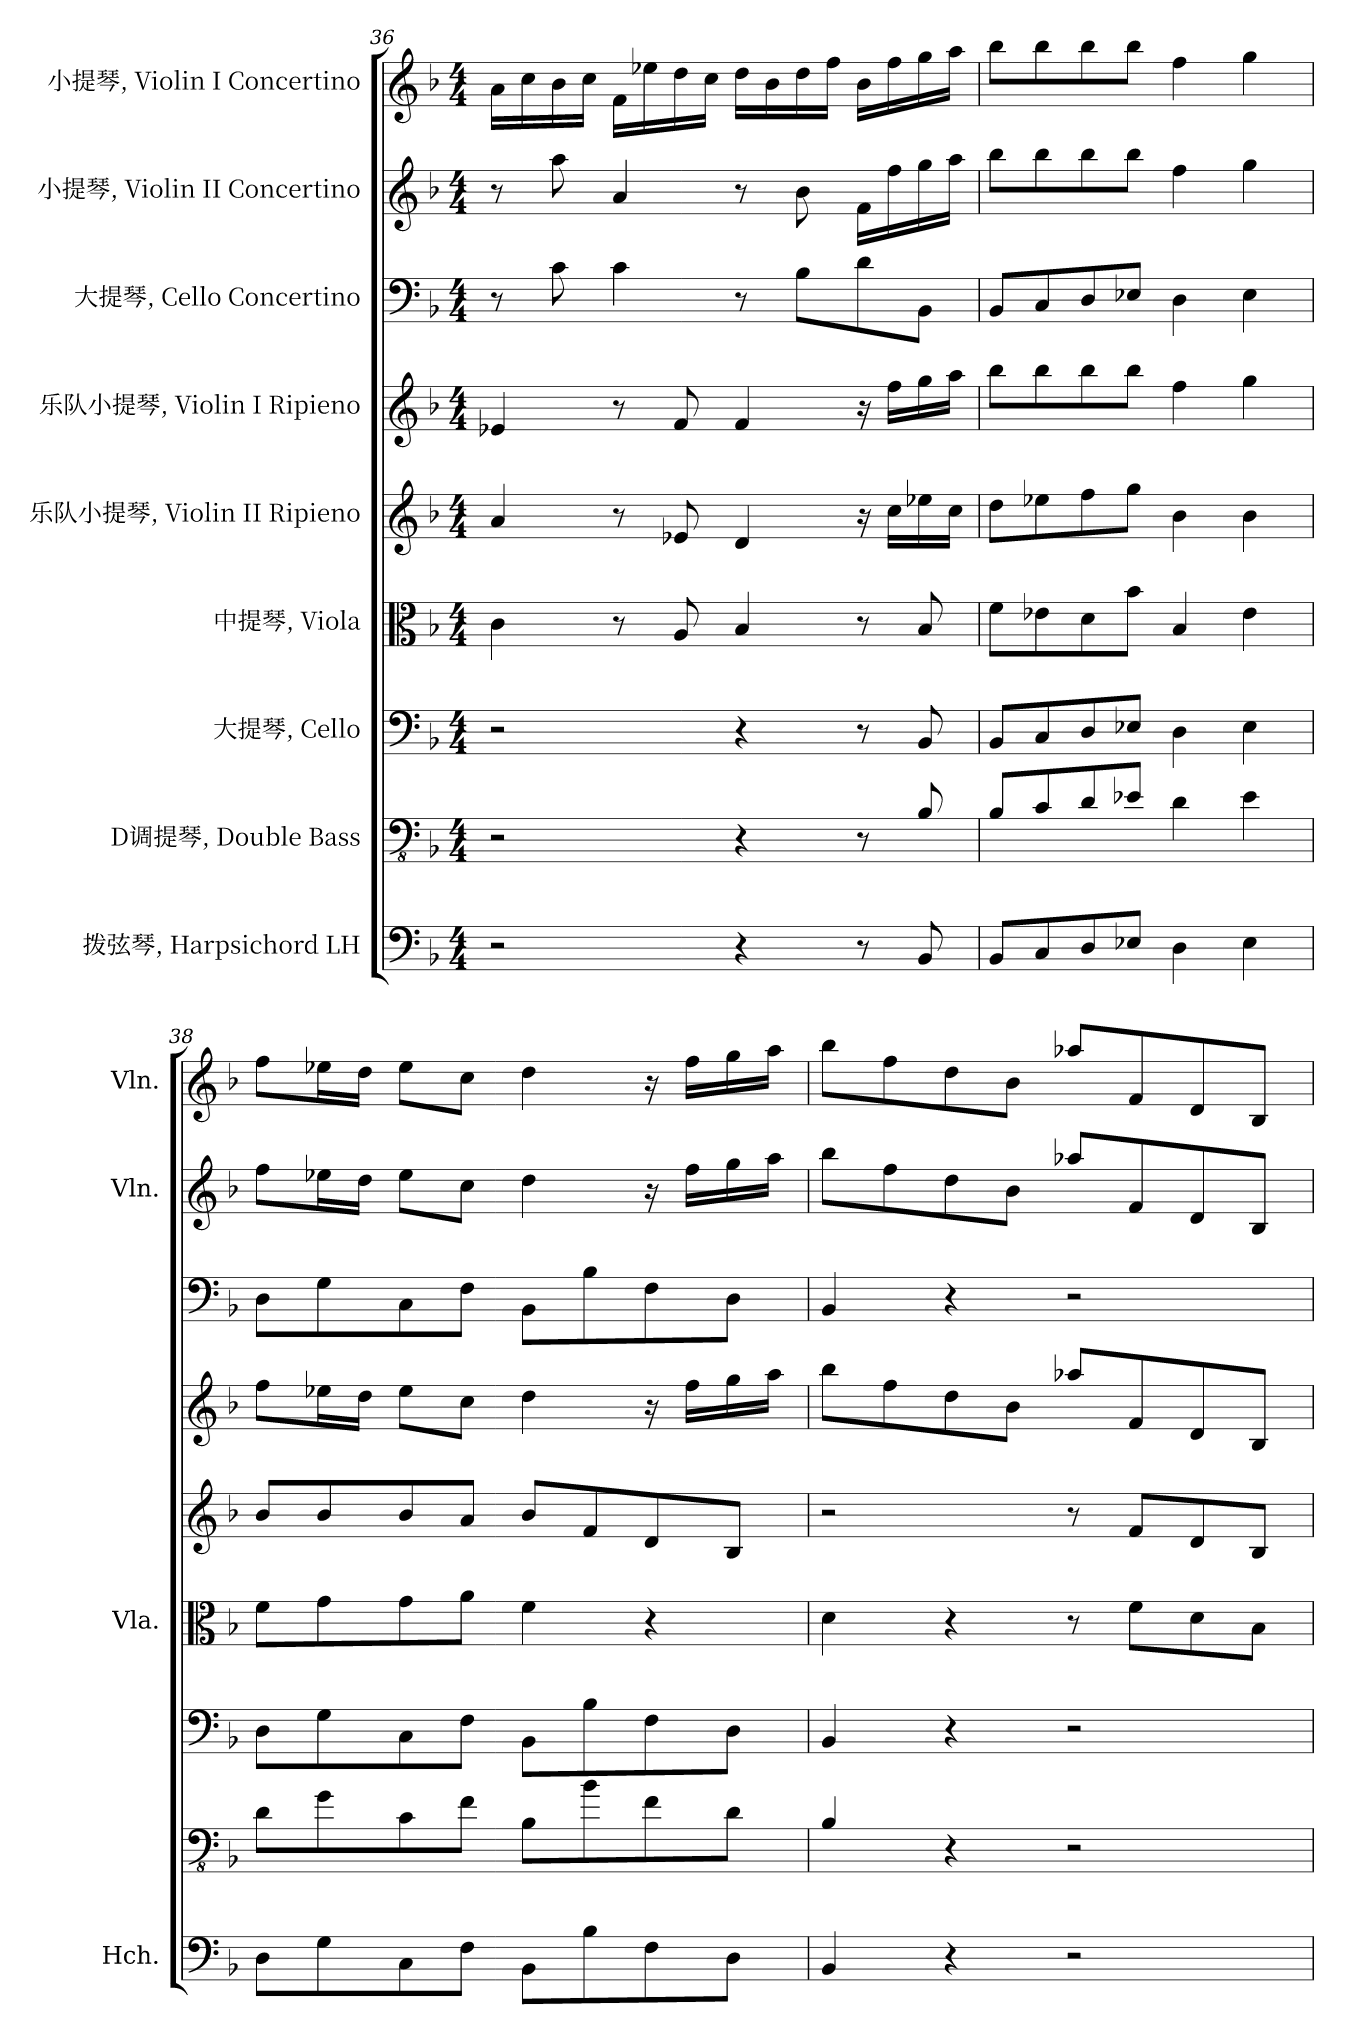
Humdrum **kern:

**kern	**kern	**kern	**kern	**kern	**kern	**kern	**kern	**kern
*part9	*part8	*part7	*part6	*part5	*part4	*part3	*part2	*part1
*staff9	*staff8	*staff7	*staff6	*staff5	*staff4	*staff3	*staff2	*staff1
*I"拨弦琴, Harpsichord LH	*I"D调提琴, Double Bass	*I"大提琴, Cello	*I"中提琴, Viola	*I"乐队小提琴, Violin II Ripieno	*I"乐队小提琴, Violin I Ripieno	*I"大提琴, Cello Concertino	*I"小提琴, Violin II Concertino	*I"小提琴, Violin I Concertino
*I'Hch.	*	*	*I'Vla.	*	*	*	*I'Vln.	*I'Vln.
!!LO:PB:g=z
*clefF4	*clefFv4	*clefF4	*clefC3	*clefG2	*clefG2	*clefF4	*clefG2	*clefG2
*	*ITrd7c12	*	*	*	*	*	*	*
*k[b-]	*k[b-]	*k[b-]	*k[b-]	*k[b-]	*k[b-]	*k[b-]	*k[b-]	*k[b-]
*M4/4	*M4/4	*M4/4	*M4/4	*M4/4	*M4/4	*M4/4	*M4/4	*M4/4
=36	=36	=36	=36	=36	=36	=36	=36	=36
2r	2r	2r	4c\	4a/	4e-X/	8r	8r	16a\LL
.	.	.	.	.	.	.	.	16cc\
.	.	.	.	.	.	8c\	8aa\	16b-\
.	.	.	.	.	.	.	.	16cc\JJ
.	.	.	8r	8r	8r	4c\	4a/	16f\LL
.	.	.	.	.	.	.	.	16ee-X\
.	.	.	8A/	8e-X/	8f/	.	.	16dd\
.	.	.	.	.	.	.	.	16cc\JJ
4r	4r	4r	4B-/	4d/	4f/	8r	8r	16dd\LL
.	.	.	.	.	.	.	.	16b-\
.	.	.	.	.	.	8B-\L	8b-\	16dd\
.	.	.	.	.	.	.	.	16ff\JJ
8r	8r	8r	8r	16r	16r	8d\	16f\LL	16b-\LL
.	.	.	.	16cc\LL	16ff\LL	.	16ff\	16ff\
8BB-/	8BBB-/	8BB-/	8B-/	16ee-X\	16gg\	8BB-\J	16gg\	16gg\
.	.	.	.	16cc\JJ	16aa\JJ	.	16aa\JJ	16aa\JJ
=37	=37	=37	=37	=37	=37	=37	=37	=37
8BB-/L	8BBB-/L	8BB-/L	8f\L	8dd\L	8bb-\L	8BB-/L	8bb-\L	8bb-\L
8C/	8CC/	8C/	8e-X\	8ee-X\	8bb-\	8C/	8bb-\	8bb-\
8D/	8DD/	8D/	8d\	8ff\	8bb-\	8D/	8bb-\	8bb-\
8E-X/J	8EE-X/J	8E-X/J	8b-\J	8gg\J	8bb-\J	8E-X/J	8bb-\J	8bb-\J
4D\	4DD\	4D\	4B-/	4b-\	4ff\	4D\	4ff\	4ff\
4E-\	4EE-\	4E-\	4e-\	4b-\	4gg\	4E-\	4gg\	4gg\
=38	=38	=38	=38	=38	=38	=38	=38	=38
8D\L	8DD\L	8D\L	8f\L	8b-/L	8ff\L	8D\L	8ff\L	8ff\L
8G\	8GG\	8G\	8g\	8b-/	16ee-X\L	8G\	16ee-X\L	16ee-X\L
.	.	.	.	.	16dd\JJ	.	16dd\JJ	16dd\JJ
8C\	8CC\	8C\	8g\	8b-/	8ee-\L	8C\	8ee-\L	8ee-\L
8F\J	8FF\J	8F\J	8a\J	8a/J	8cc\J	8F\J	8cc\J	8cc\J
8BB-\L	8BBB-\L	8BB-\L	4f\	8b-/L	4dd\	8BB-\L	4dd\	4dd\
8B-\	8BB-\	8B-\	.	8f/	.	8B-\	.	.
8F\	8FF\	8F\	4r	8d/	16r	8F\	16r	16r
.	.	.	.	.	16ff\LL	.	16ff\LL	16ff\LL
8D\J	8DD\J	8D\J	.	8B-/J	16gg\	8D\J	16gg\	16gg\
.	.	.	.	.	16aa\JJ	.	16aa\JJ	16aa\JJ
!!LO:PB:g=z
=39	=39	=39	=39	=39	=39	=39	=39	=39
4BB-/	4BBB-/	4BB-/	4d\	2r	8bb-\L	4BB-/	8bb-\L	8bb-\L
.	.	.	.	.	8ff\	.	8ff\	8ff\
4r	4r	4r	4r	.	8dd\	4r	8dd\	8dd\
.	.	.	.	.	8b-\J	.	8b-\J	8b-\J
2r	2r	2r	8r	8r	8aa-X/L	2r	8aa-X/L	8aa-X/L
.	.	.	8f\L	8f/L	8f/	.	8f/	8f/
.	.	.	8d\	8d/	8d/	.	8d/	8d/
.	.	.	8B-\J	8B-/J	8B-/J	.	8B-/J	8B-/J
=	=	=	=	=	=	=	=	=
*-	*-	*-	*-	*-	*-	*-	*-	*-
